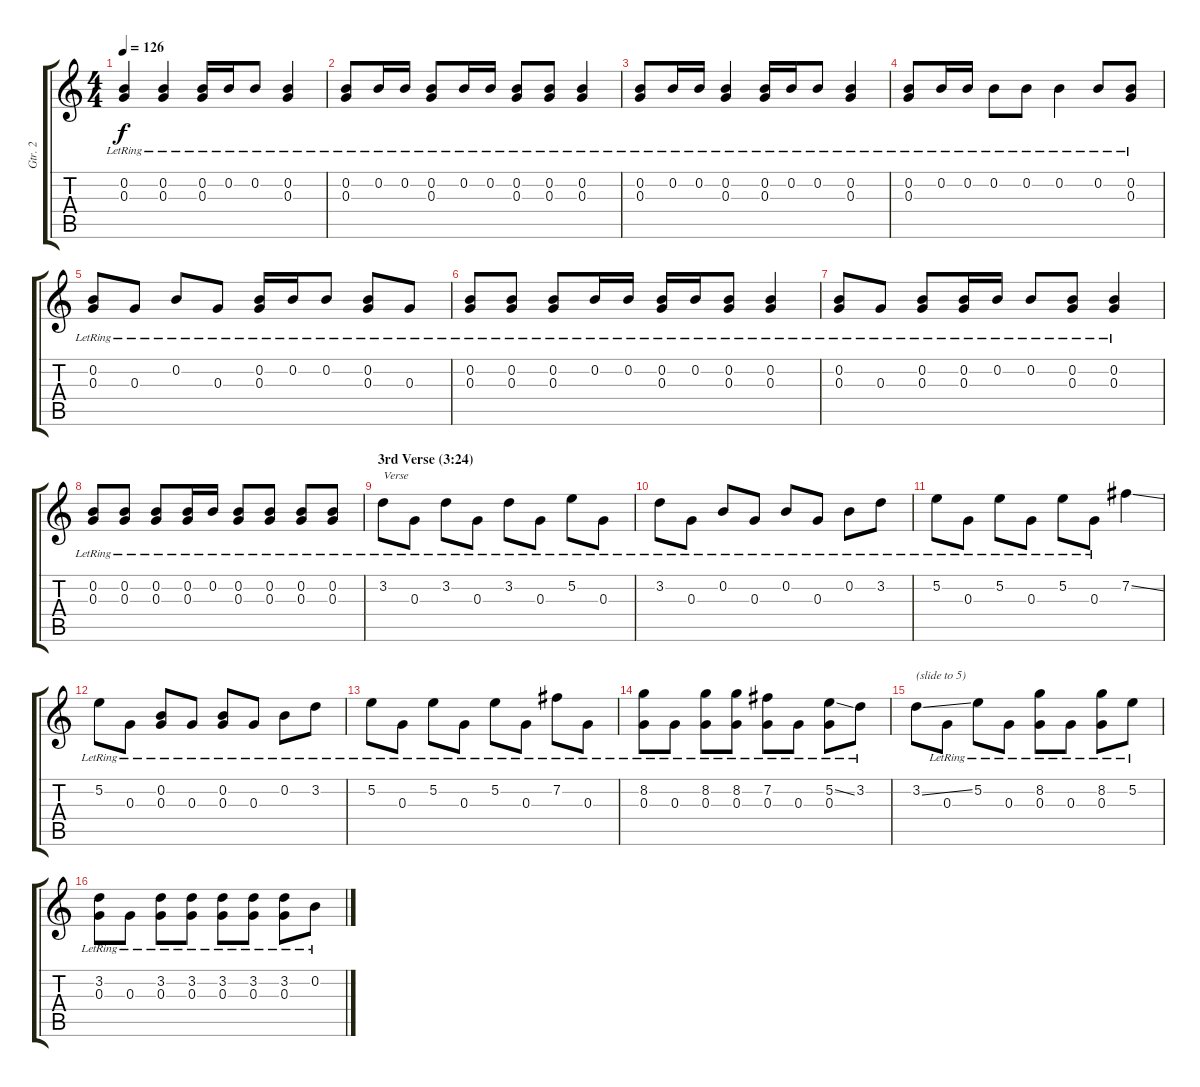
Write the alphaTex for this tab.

\track ("Gtr. 2" "Gtr. 2") {instrument electricguitarclean}
\staff {score tabs}
\tuning (E4 B3 G3 D3 A2 E2) {hide}
\ts (4 4)
\tempo 126
\clef g2
\ks c
(0.2{lr} 0.3{lr}).4{dy f} (0.2{lr} 0.3{lr}).4 (0.2{lr} 0.3{lr}).16 0.2{lr}.16 0.2{lr}.8 (0.2{lr} 0.3{lr}).4 |
(0.2{lr} 0.3{lr}).8 0.2{lr}.16 0.2{lr}.16 (0.2{lr} 0.3{lr}).8 0.2{lr}.16 0.2{lr}.16 (0.2{lr} 0.3{lr}).8 (0.2{lr} 0.3{lr}).8 (0.2{lr} 0.3{lr}).4 |
(0.2{lr} 0.3{lr}).8 0.2{lr}.16 0.2{lr}.16 (0.2{lr} 0.3{lr}).4 (0.2{lr} 0.3{lr}).16 0.2{lr}.16 0.2{lr}.8 (0.2{lr} 0.3{lr}).4 |
(0.2{lr} 0.3{lr}).8 0.2{lr}.16 0.2{lr}.16 0.2{lr}.8 0.2{lr}.8 0.2{lr}.4 0.2{lr}.8 (0.2{lr} 0.3{lr}).8 |
(0.2{lr} 0.3{lr}).8 0.3{lr}.8 0.2{lr}.8 0.3{lr}.8 (0.2{lr} 0.3{lr}).16 0.2{lr}.16 0.2{lr}.8 (0.2{lr} 0.3{lr}).8 0.3{lr}.8 |
(0.2{lr} 0.3{lr}).8 (0.2{lr} 0.3{lr}).8 (0.2{lr} 0.3{lr}).8 0.2{lr}.16 0.2{lr}.16 (0.2{lr} 0.3{lr}).16 0.2{lr}.16 (0.2{lr} 0.3{lr}).8 (0.2{lr} 0.3{lr}).4 |
(0.2{lr} 0.3{lr}).8 0.3{lr}.8 (0.2{lr} 0.3{lr}).8 (0.2{lr} 0.3{lr}).16 0.2{lr}.16 0.2{lr}.8 (0.2{lr} 0.3{lr}).8 (0.2{lr} 0.3{lr}).4 |
(0.2{lr} 0.3{lr}).8 (0.2{lr} 0.3{lr}).8 (0.2{lr} 0.3{lr}).8 (0.2{lr} 0.3{lr}).16 0.2{lr}.16 (0.2{lr} 0.3{lr}).8 (0.2{lr} 0.3{lr}).8 (0.2{lr} 0.3{lr}).8 (0.2{lr} 0.3{lr}).8 |
\section ("" "3rd Verse (3:24)")
3.2{lr}.8{txt "Verse"} 0.3{lr}.8 3.2{lr}.8 0.3{lr}.8 3.2{lr}.8 0.3{lr}.8 5.2{lr}.8 0.3{lr}.8 |
3.2{lr}.8 0.3{lr}.8 0.2{lr}.8 0.3{lr}.8 0.2{lr}.8 0.3{lr}.8 0.2{lr}.8 3.2{lr}.8 |
5.2{lr}.8 0.3{lr}.8 5.2{lr}.8 0.3{lr}.8 5.2{lr}.8 0.3{lr}.8 7.2{ss}.4 |
5.2{lr}.8 0.3{lr}.8 (0.2{lr} 0.3{lr}).8 0.3{lr}.8 (0.2{lr} 0.3{lr}).8 0.3{lr}.8 0.2{lr}.8 3.2{lr}.8 |
5.2{lr}.8 0.3{lr}.8 5.2{lr}.8 0.3{lr}.8 5.2{lr}.8 0.3{lr}.8 7.2{lr}.8 0.3{lr}.8 |
(8.2{lr} 0.3{lr}).8 0.3{lr}.8 (8.2{lr} 0.3{lr}).8 (8.2{lr} 0.3{lr}).8 (7.2{lr} 0.3{lr}).8 0.3{lr}.8 (5.2{ss} 0.3{lr}).8 3.2{lr}.8 |
3.2{ss}.8{txt "(slide to 5)"} 0.3{lr}.8 5.2{lr}.8 0.3{lr}.8 (8.2{lr} 0.3{lr}).8 0.3{lr}.8 (8.2{lr} 0.3{lr}).8 5.2{lr}.8 |
(3.2{lr} 0.3{lr}).8 0.3{lr}.8 (3.2{lr} 0.3{lr}).8 (3.2{lr} 0.3{lr}).8 (3.2{lr} 0.3{lr}).8 (3.2{lr} 0.3{lr}).8 (3.2{lr} 0.3{lr}).8 0.2{lr}.8
